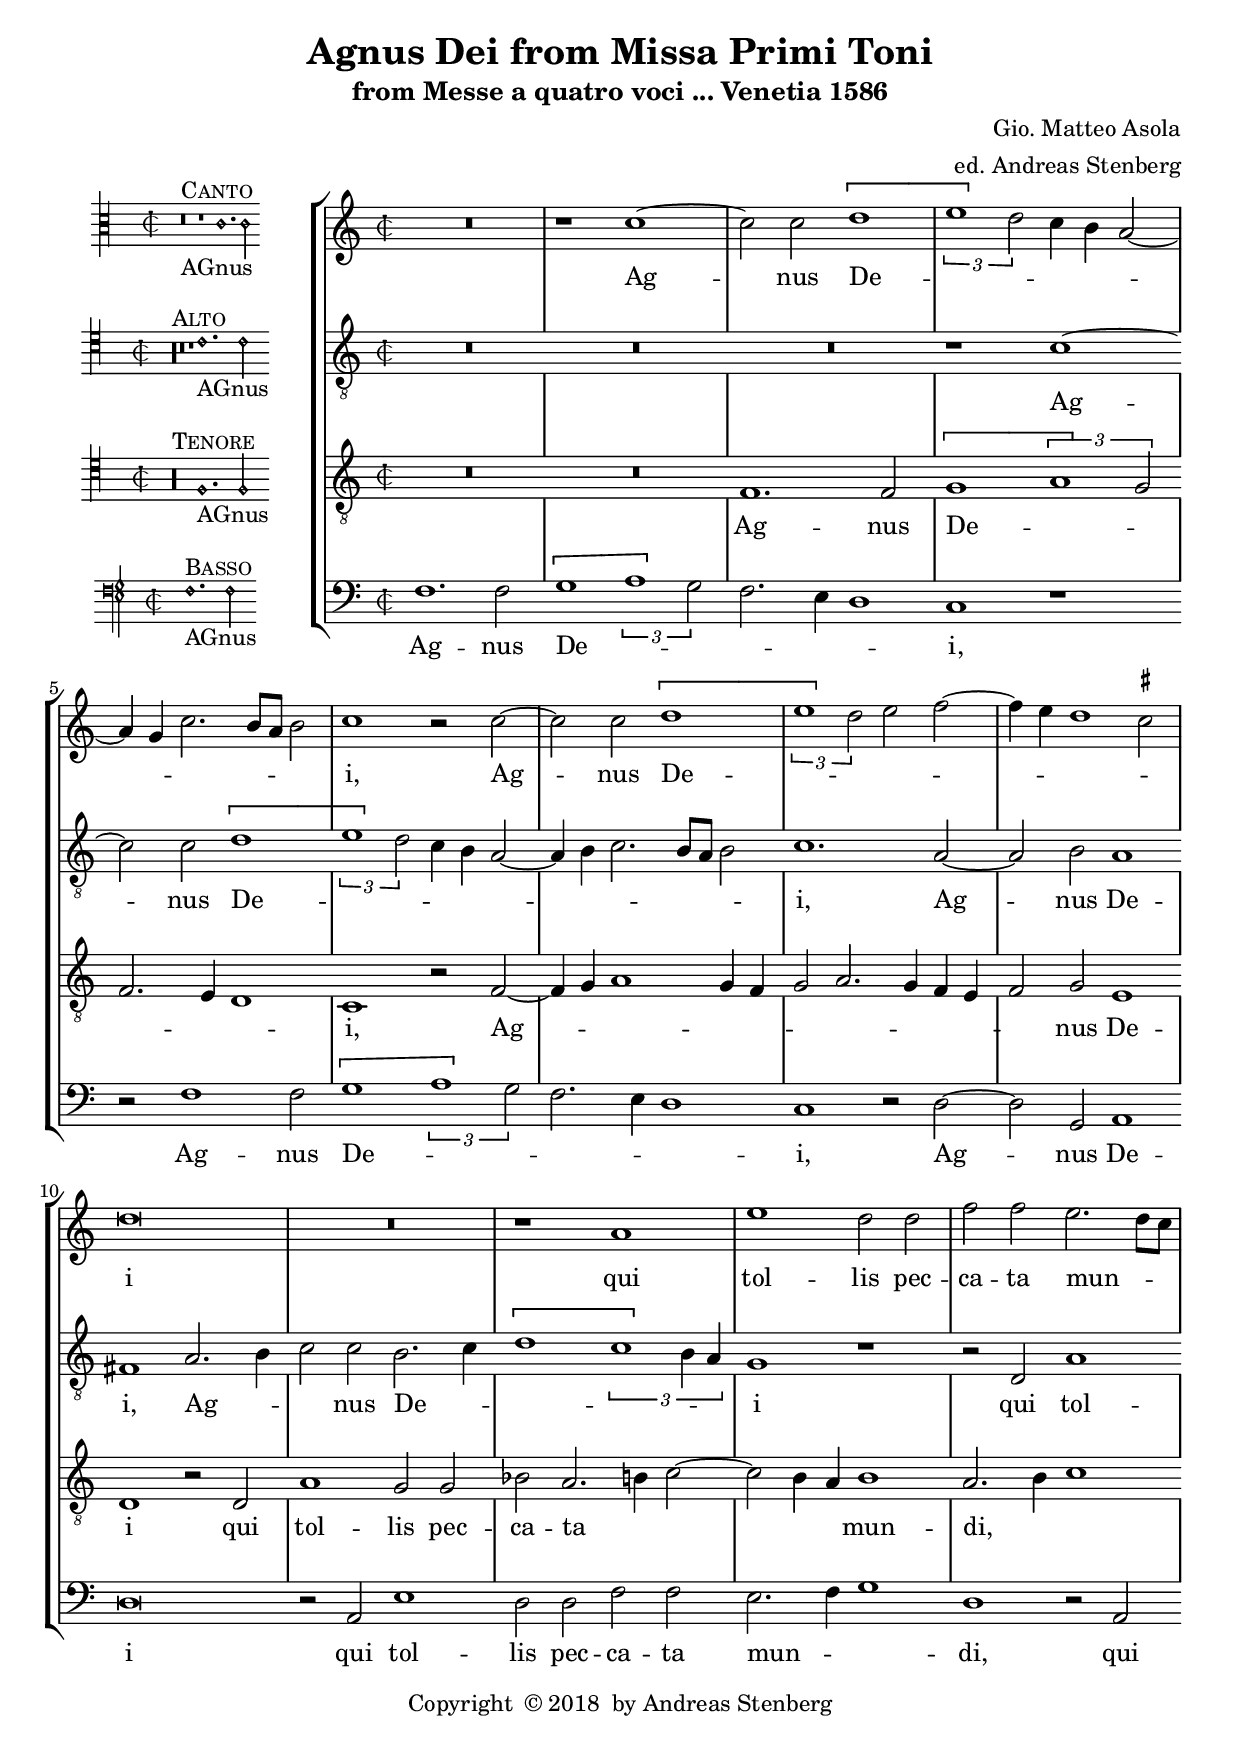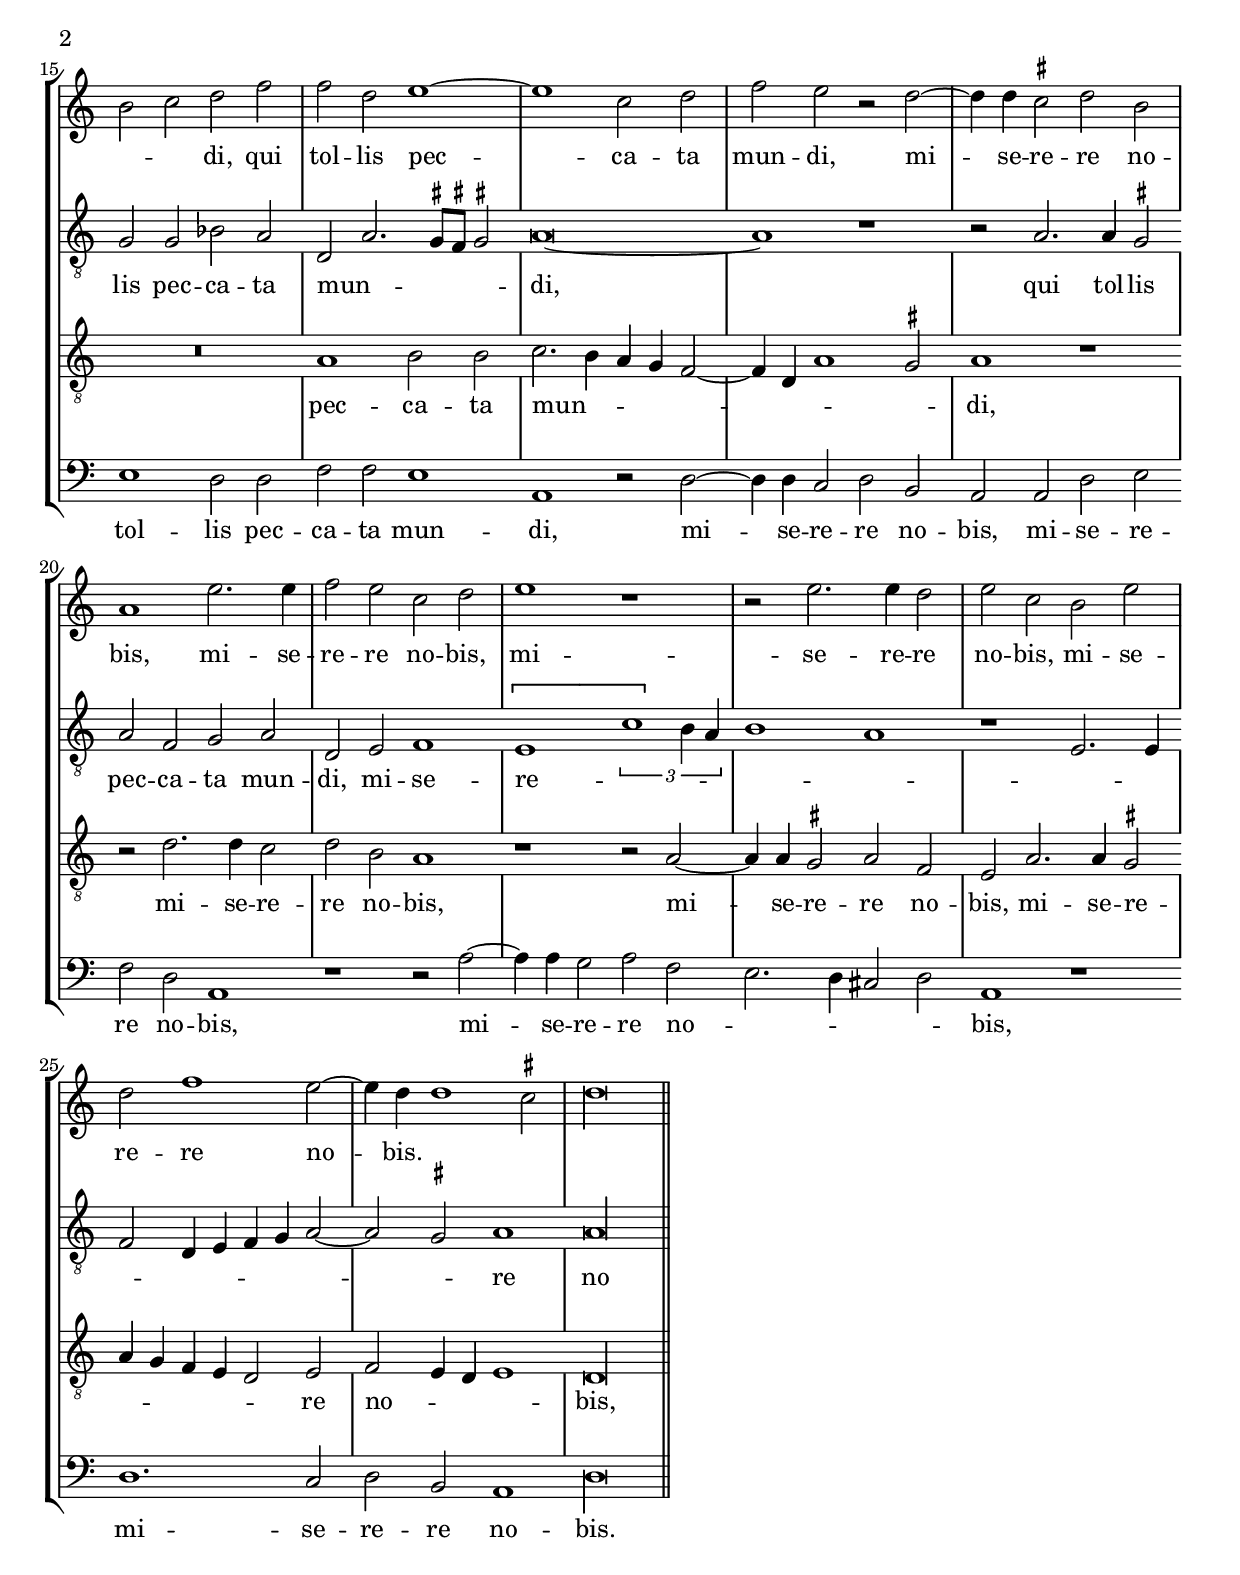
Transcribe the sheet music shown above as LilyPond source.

  %%%%%%%%%%%%%%%%%%%%%%%%%%%%%%%%%%%%%%%%%%%%%%%%%%%%%%%%%%%%%%%%%%%%%%%%%%%%%%%%
 %%									         %%
%% Copyright © 2020 by Andreas Stenberg using the CPDL-license			  %%
%%										  %%
%% This edition can be fully distributed, duplicated, performed, and recorded 	  %%
%% Any subsequent use of the source files should be under the same thermes	  %%
 %%									         %%
  %%%%%%%%%%%%%%%%%%%%%%%%%%%%%%%%%%%%%%%%%%%%%%%%%%%%%%%%%%%%%%%%%%%%%%%%%%%%%%%%


\version "2.18.0"
\include "deutsch.ly"
ficta = \once \set suggestAccidentals =##t

\header {
  title = \markup {
    \center-column {
      "Agnus Dei from Missa Primi Toni"
      %      "Wann er zu nacht"
      %      \vspace #0.5
    }
  }
  subtitle = "from Messe a quatro voci ... Venetia 1586"
  composer = "Gio. Matteo Asola"
  arranger = "ed. Andreas Stenberg"
  poet = ""
  meter =""
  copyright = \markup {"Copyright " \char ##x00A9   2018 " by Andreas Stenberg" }
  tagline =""
}
%}
global = {
  \key c \major
  \override Staff.TimeSignature.style = #'mensural

}

sopMusic = \relative c'' {

  \set Score.tempoHideNote = ##t
  \tempo 2 = 86
  \time 2/2
  \set Timing.measureLength = #(ly:make-moment 4/2)
 % \override Staff.BarLine.transparent = ##t
 R\breve
 r1 c1~
 c2 c2 \[d1(
 \tuplet 3/2 { e1\] d2 } c4 h4 a2~
 a4 g4 c2. h8 a8 h2)
 c1 r2 c2~
 c2 c2 \[d1(
 \tuplet 3/2 { e1\] d2 } e2 f2~
 f4 e4 						%% end of first line in orig.
 d1 \ficta cis2)
 d\breve
 R\breve
 r1 a1
 e'1 d2 d2
 f2 f2 e2.( d8 c8
 h2 c2) d2 f2
 f2 d2 e1~
 e1 c2 d2
 f2 e2 r2 d2~
 d4 d4						%% end of second line
 \ficta cis2 d2 h2
 a1 e'2. e4
 f2 e2 c2 d2
 e1 r1
 r2 e2. e4 d2
 e2 c2 h2 e2
 d2 f1 e2~
 e4 d4 d1) \ficta cis2
 \cadenzaOn
 d\longa
 \revert Staff.BarLine.transparent
  \bar "||"
  \cadenzaOff
}
sopWords = \lyricmode {
  Ag -- nus De -- i,
  Ag -- nus De -- i qui tol -- lis pec -- ca -- ta mun -- di,
  qui tol -- lis pec -- ca -- ta mun -- di,
  mi -- se -- re -- re no -- bis,
  mi -- se -- re -- re no -- bis,
  mi -- se -- re -- re no -- bis,
  mi -- se -- re -- re no -- bis.
}
altoMusic = \relative c' {
  \clef "G_8"
  \override Staff.BarLine.transparent = ##t
  R\breve*3
  r1 c1~
  c2 c2 \[d1(
  \tuplet 3/2 { e1\] d2 } c4 h4 a2~
  a4 h4 c2. h8 a8 h2)
  c1. a2~
  a2 h2 a1
  fis1 a2.( h4					%% end of first line in orig.
  c2) c2 h2.( c4
  \[d1 \tuplet 3/2 { c1\] h4 a4) }
  g1 r1
  r2 d2 a'1
  g2 g2 b2 a2
  d,2( a'2. \ficta gis8 \ficta fis8 \ficta gis!2)
  a\breve~
  a1 r1
  r2 a2. a4 \ficta gis2					%% end of second line.
  a2 f2 g2 a2
  d,2 e2 f1
  \[e1( \tuplet 3/2 { c'1\] h4 a4 }
  h1 a1
  r1 e2. e4
  f2( d4 e4 f4 g4 a2~
  a2 \ficta gis2) a1
  \cadenzaOn
  a\longa
  \revert Staff.BarLine.transparent
  \cadenzaOff
}
altoWords = \lyricmode {
  Ag -- nus De -- i,
  Ag -- nus De -- i,
  Ag -- nus De -- i qui tol -- lis pec -- ca -- ta mun -- di,
  qui tol -- lis pec -- ca -- ta mun -- di,
  mi -- se -- re -- re no -- bis,
  mi -- se -- re -- re no -- bis,
  mi -- se -- re -- re no -- bis,
  mi -- se -- re -- re no -- bis.
}
tenorMusic = \relative c {
  \clef "G_8"
  \override Staff.BarLine.transparent = ##t
  R\breve*2
  f1. f2
  \[g1( \tuplet 3/2 { a1\] g2 }
  f2. e4 d1)
  c1 r2 f2~(
  f4 g4 a1 g4 f4
  g2 a2. g4 f4 e4
  f2) g2 e1					%% end of first line.
  d1 r2 d2
  a'1 g2 g2
  b2 a2.( h4 c2~
  c2 h4 a4) h1
  a2.( h4 c1)
  R\breve
  a1 h2 h2
  c2.( h4 a4 g4 f2~
  f4 d4 a'1 \ficta gis2)
  a1 r1
  r2 d2. d4 c2
  d2 h2 a1
  r1 r2 a2~
  a4 a4 \ficta gis2 a2 f2
  e2 a2. a4 \ficta gis2(
  a4 g4 f4 e4 d2) e2
  f2( e4 d4 e1)
  \cadenzaOn
  d\longa
  \revert Staff.BarLine.transparent
  \cadenzaOff
}
tenorWords = \lyricmode {
  Ag -- nus De -- i,
  Ag -- nus De -- i qui tol -- lis pec -- ca -- ta mun -- di,
  pec -- ca -- ta mun -- di,
  mi -- se -- re -- re no -- bis,
  mi -- se -- re -- re no -- bis,
  mi -- se -- re -- re no -- bis,
  mi -- se -- re -- re no -- bis.
}
bassMusic = \relative c {
  \override Staff.BarLine.transparent = ##t
  f1. f2
  \[g1( \tuplet 3/2 { a1\] g2 }
  f2. e4 d1)
  c1 r1
  r2 f1 f2
  \[g1( \tuplet 3/2 { a1\] g2  }
  f2. e4 d1)
  c1						%% end of first line.
  r2 d2~
  d2 g,2 a1
  d\breve
  r2 a2 e'1
  d2 d2 f2 f2
  e2.( f4 g1)
  d1 r2 a2
  e'1 d2 d2
  f2 f2						%% end of second line.
  e1
  a,1 r2 d2~
  d4 d4 c2 d2 h2
  a2 a2 d2 e2
  f2 d2 a1
  r1 r2 a'2~
  a4 a4 g2 a2 f2(
  e2. d4					%% ed of third line.
  cis2 d2)
  a1 r1
  d1. c2
  d2 h2 a1
  \cadenzaOn
  d\longa
  \revert Staff.BarLine.transparent
  \cadenzaOff
}
bassWords = \lyricmode {
  Ag -- nus De -- i,
  Ag -- nus De -- i,
  Ag -- nus De -- i qui tol -- lis pec -- ca -- ta mun -- di,
  qui tol -- lis pec -- ca -- ta mun -- di,
  mi -- se -- re -- re no -- bis,
  mi -- se -- re -- re no -- bis,
  mi -- se -- re -- re no -- bis,
  mi -- se -- re -- re no -- bis.
}
incipitDiscantus = \markup {
  \score {
    {
      %      \set Staff.instrumentName = #"Tenor "
      \override NoteHead.style = #'neomensural
      \override Rest.style = #'neomensural
      \override Staff.TimeSignature.style = #'mensural
      \cadenzaOn
      \clef "petrucci-c3"
      \key c \major
      \time 2/2

      r\breve^\markup { \smallCaps"Canto"} _"AGnus "
      r1 c'1. c'2
    }
    \layout {
      \context {
        \Voice
        \remove "Ligature_bracket_engraver"
        \consists "Mensural_ligature_engraver"
      }
      line-width = 4.5\cm
    }
  }
}


incipitAltus = \markup {
  \score {
    {
      %      \set Staff.instrumentName = #"Tenor "
      \override NoteHead.style = #'neomensural
      \override Rest.style = #'neomensural
      \override Staff.TimeSignature.style = #'mensural
      \cadenzaOn
      \clef "petrucci-c4"
      \key c \major
      \time 2/2
      r\longa^\markup \smallCaps"Alto"
      r\breve r1 c'1._"AGnus"
      c'2
    }
    \layout {
      \context {
        \Voice
        \remove "Ligature_bracket_engraver"
        \consists "Mensural_ligature_engraver"
      }
      line-width = 4.5\cm
    }
  }
}


incipitTenor = \markup {
  \score {
    {
      %      \set Staff.instrumentName = #"Tenor "
      \override NoteHead.style = #'neomensural
      \override Rest.style = #'neomensural
      \override Staff.TimeSignature.style = #'mensural
      \cadenzaOn
      \clef "petrucci-c4"
      \key c \major
      \time 2/2
      r\longa ^\markup \smallCaps"Tenore"
      f1._"AGnus"
      f2
    }
    \layout {
      \context {
        \Voice
        \remove "Ligature_bracket_engraver"
        \consists "Mensural_ligature_engraver"
      }
      line-width = 5.0\cm
    }
  }
}
#(append! supported-clefs '(("mensural-f3" . ("clefs.mensural.f" 0 0))))

incipitBassus = \markup {
  \score {
    {
      %      \set Staff.instrumentName = #"Tenor "
      \override NoteHead.style = #'neomensural
      \override Rest.style = #'neomensural
      \override Staff.TimeSignature.style = #'mensural
      \cadenzaOn
      \clef "petrucci-f"
      \key c \major
      \time 2/2
      f1.^\markup \smallCaps"Basso"_"AGnus"
      f2
    }
    \layout {
      \context {
        \Voice
        \remove "Ligature_bracket_engraver"
        \consists "Mensural_ligature_engraver"
      }
      line-width = 4.5\cm
    }
  }
}


\score {
  <<
    \new StaffGroup \with {
      \override VerticalAxisGroup.staff-staff-spacing = #'((basic-distance . 12))
    } <<
      \new Staff = treble <<
        \set Staff.instrumentName = \incipitDiscantus
        \new Voice = "sopranos" {
          \set  Staff.midiInstrument ="choir aahs"
          %	\voiceOne
          << \global \sopMusic >>
        }
      >>
      \new Lyrics = sopranos { s1 }

      \new Staff = "medius" <<
        \set Staff.instrumentName = \incipitAltus

        \new Voice = "altos" {
          %	\voiceTwo
          \set  Staff.midiInstrument ="choir aahs"
          << \global \altoMusic >>
        }
      >>

      \new Lyrics = "altos" { s1 }
      \new Staff = tenors <<
        \set Staff.instrumentName = \incipitTenor

        \clef "treble"
        \new Voice = "tenors" {
          \set  Staff.midiInstrument ="choir aahs"
          %	\voiceOne
          << \global \tenorMusic >>
        }
      >>
      \new Lyrics = "tenors" { s1 }

      \new Staff ="basses" {
        \set Staff.instrumentName = \incipitBassus

        \new Voice = "basses" {
          \set  Staff.midiInstrument ="choir aahs"
          \clef "bass"
          %	\voiceTwo
          << \global \bassMusic >>
        }
      }
    >>
    \new Lyrics = basses { s1 }

    \context Lyrics = sopranos \lyricsto sopranos \sopWords
    \context Lyrics = altos \lyricsto altos \altoWords
    \context Lyrics = tenors \lyricsto tenors \tenorWords
    \context Lyrics = basses \lyricsto basses \bassWords
  >>
  \layout {
    \context {
      \Score
      % no bars in staves
      %      \override BarLine.transparent = ##t

    }
    % the next three instructions keep the lyrics between the bar lines
    \context {
      \Lyrics
      \consists "Bar_engraver"
      \override BarLine.transparent = ##t
    }
    \context {
      \StaffGroup
      \consists "Separating_line_group_engraver"
    }
    \context {
      \Voice
      % no slurs
      \override Slur.transparent = ##t
      % Comment in the below "\remove" command to allow line
      % breaking also at those barlines where a note overlaps
      % into the next bar.  The command is commented out in this
      % short example score, but especially for large scores, you
      % will typically yield better line breaking and thus improve
      % overall spacing if you comment in the following command.
      %\remove "Forbid_line_break_engraver"
    }
    indent = 4.5\cm
  }

}
\score {
  <<
    \new StaffGroup <<
      \new Staff = treble <<
        \set Staff.instrumentName = \incipitDiscantus
        \new Voice = "sopranos" {
          \set  Staff.midiInstrument ="choir aahs"
          %	\voiceOne
          << \global \sopMusic >>
        }
      >>
      \new Lyrics = sopranos { s1 }

      \new Staff = "medius" <<
        \set Staff.instrumentName = \incipitAltus

        \new Voice = "altos" {
          %	\voiceTwo
          \set  Staff.midiInstrument ="choir aahs"
          << \global \altoMusic >>
        }
      >>

      \new Lyrics = "altos" { s1 }
      \new Staff = tenors <<
        \set Staff.instrumentName = \incipitTenor

        \clef "treble"
        \new Voice = "tenors" {
          \set  Staff.midiInstrument ="choir aahs"
          %	\voiceOne
          << \global \tenorMusic >>
        }
      >>
      \new Lyrics = "tenors" { s1 }

      \new Staff ="basses" {
        \set Staff.instrumentName = \incipitBassus

        \new Voice = "basses" {
          \set  Staff.midiInstrument ="choir aahs"
          \clef "G_8"
          %	\voiceTwo
          << \global \bassMusic >>
        }
      }
    >>
    \new Lyrics = basses { s1 }

    \context Lyrics = sopranos \lyricsto sopranos \sopWords
    \context Lyrics = altos \lyricsto altos \altoWords
    \context Lyrics = tenors \lyricsto tenors \tenorWords
    \context Lyrics = basses \lyricsto basses \bassWords
  >>
  \midi {}
}
\paper {
  ragged-bottom = ##t
  ragged-last-bottom = ##t
  ragged-last = ##t
}

%{
convert-ly.py (GNU LilyPond) 2.18.2  convert-ly.py: Processing `'...
Applying conversion: 2.15.7, 2.15.9, 2.15.10, 2.15.16, 2.15.17,
2.15.18, 2.15.19, 2.15.20, 2.15.25, 2.15.32, 2.15.39, 2.15.40,
2.15.42, 2.15.43, 2.16.0, 2.17.0, 2.17.4, 2.17.5, 2.17.6, 2.17.11,
2.17.14, 2.17.15, 2.17.18, 2.17.19, 2.17.20, 2.17.25, 2.17.27,
2.17.29, 2.17.97, 2.18.0
%}
